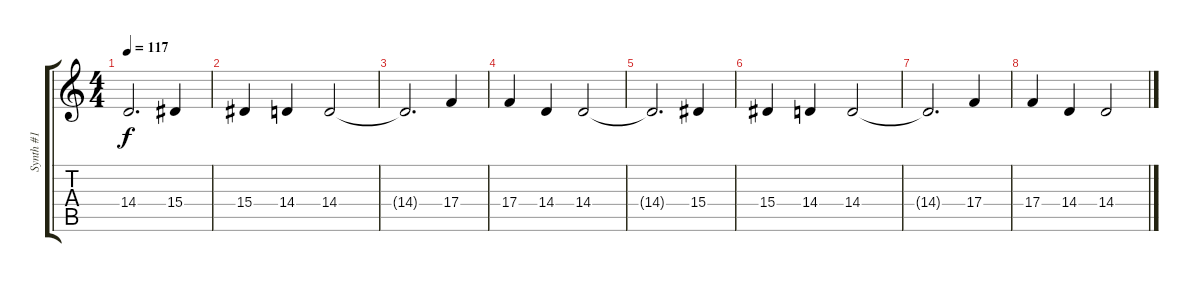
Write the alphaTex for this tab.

\track ("Synth #1" "Synth #1") {instrument stringensemble1}
\staff {score tabs}
\tuning (D4 A3 F3 C3 G2 C2) {hide}
\ts (4 4)
\tempo 117
\clef g2
\ks c
14.4{t}.2{d dy f} 15.4.4 |
15.4.4 14.4.4 14.4.2 |
14.4{t}.2{d} 17.4.4 |
17.4.4 14.4.4 14.4.2 |
14.4{t}.2{d} 15.4.4 |
15.4.4 14.4.4 14.4.2 |
14.4{t}.2{d} 17.4.4 |
17.4.4 14.4.4 14.4.2
